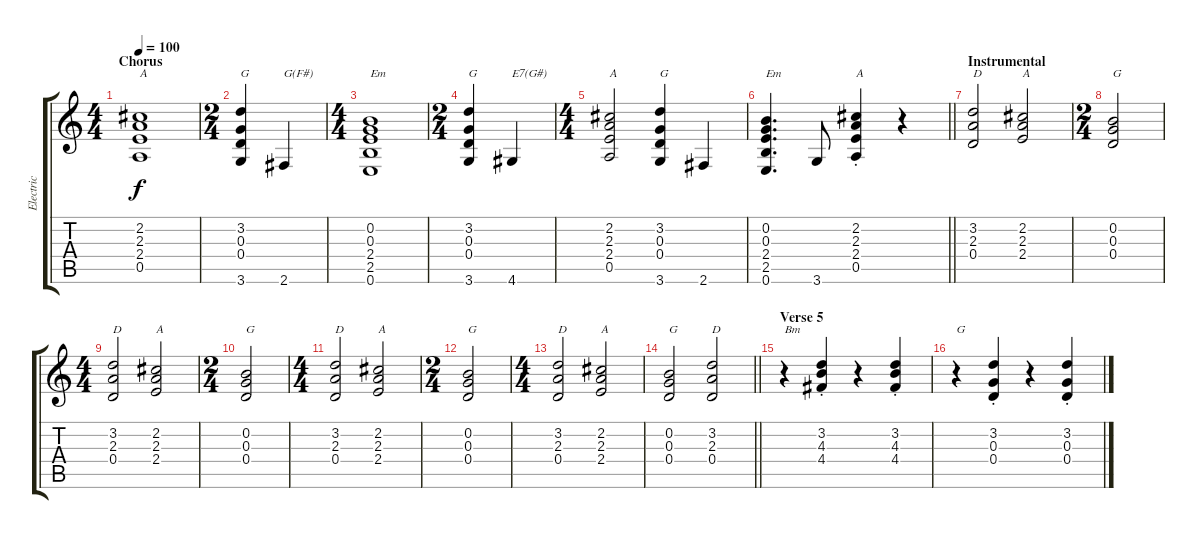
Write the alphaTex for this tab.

\track ("Electric" "Electric") {instrument overdrivenguitar}
\staff {score tabs}
\tuning (E4 B3 G3 D3 A2 E2) {hide}
\ts (4 4)
\section ("" "Chorus")
\tempo 100
\clef g2
\ks c
(2.2 2.3 2.4 0.5).1{txt "A" dy f} |
\ts (2 4)
(3.2 0.3 0.4 3.6).4{txt "G"} 2.6.4{txt "G(F#)"} |
\ts (4 4)
(0.2 0.3 2.4 2.5 0.6).1{txt "Em"} |
\ts (2 4)
(3.2 0.3 0.4 3.6).4{txt "G"} 4.6.4{txt "E7(G#)"} |
\ts (4 4)
(2.2 2.3 2.4 0.5).2{txt "A"} (3.2 0.3 0.4 3.6).4{txt "G"} 2.6.4 |
\barLineRight lightlight
(0.2 0.3 2.4 2.5 0.6).4{d txt "Em"} 3.6.8 (2.2{st} 2.3{st} 2.4{st} 0.5{st}).4{txt "A"} r.4 |
\section ("" "Instrumental")
(3.2 2.3 0.4).2{txt "D"} (2.2 2.3 2.4).2{txt "A"} |
\ts (2 4)
(0.2 0.3 0.4).2{txt "G"} |
\ts (4 4)
(3.2 2.3 0.4).2{txt "D"} (2.2 2.3 2.4).2{txt "A"} |
\ts (2 4)
(0.2 0.3 0.4).2{txt "G"} |
\ts (4 4)
(3.2 2.3 0.4).2{txt "D"} (2.2 2.3 2.4).2{txt "A"} |
\ts (2 4)
(0.2 0.3 0.4).2{txt "G"} |
\ts (4 4)
(3.2 2.3 0.4).2{txt "D"} (2.2 2.3 2.4).2{txt "A"} |
\barLineRight lightlight
(0.2 0.3 0.4).2{txt "G"} (3.2 2.3 0.4).2{txt "D"} |
\section ("" "Verse 5")
r.4{txt "Bm"} (3.2{st} 4.3{st} 4.4{st}).4 r.4 (3.2{st} 4.3{st} 4.4{st}).4 |
r.4{txt "G"} (3.2{st} 0.3{st} 0.4{st}).4 r.4 (3.2{st} 0.3{st} 0.4{st}).4
